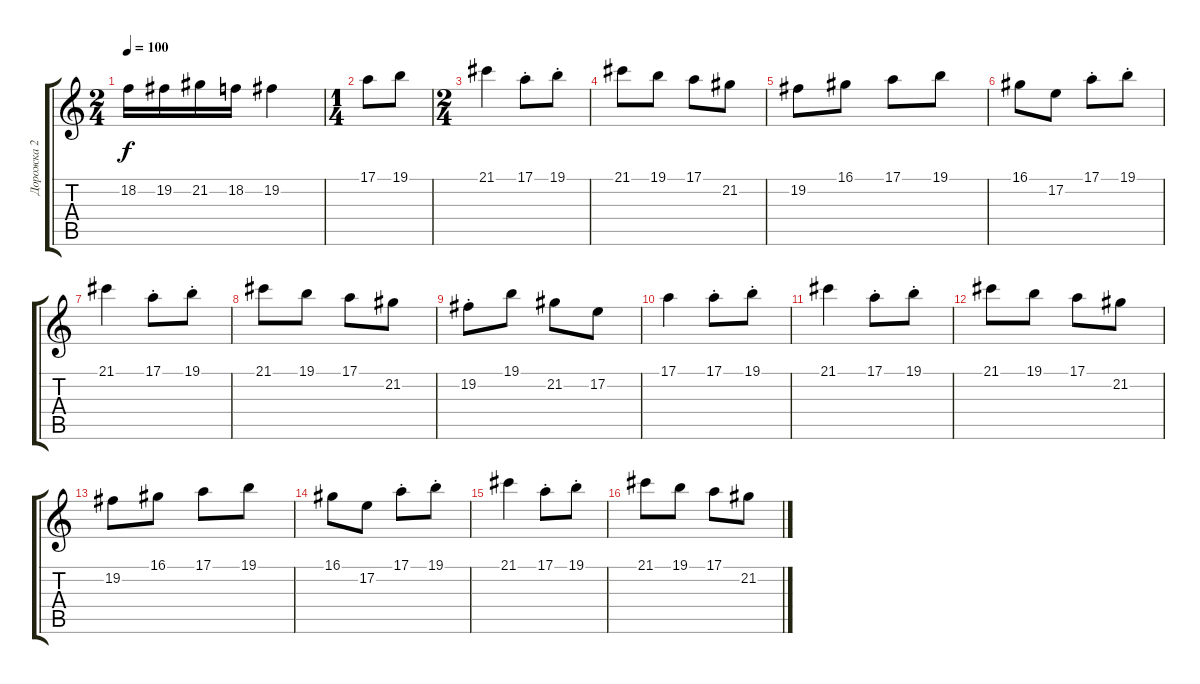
\track ("Дорожка 2" "Дорожка 2") {instrument acousticgrandpiano}
\staff {score tabs}
\tuning (E4 B3 G3 D3 A2 E2) {hide}
\ts (2 4)
\tempo 100
\clef g2
\ks c
18.2.16{dy f} 19.2.16 21.2.16 18.2.16 19.2.4 |
\ts (1 4)
17.1.8 19.1.8 |
\ts (2 4)
21.1.4 17.1{st}.8 19.1{st}.8 |
21.1.8 19.1.8 17.1.8 21.2.8 |
19.2.8 16.1.8 17.1.8 19.1.8 |
16.1.8 17.2.8 17.1{st}.8 19.1{st}.8 |
21.1.4 17.1{st}.8 19.1{st}.8 |
21.1.8 19.1.8 17.1.8 21.2.8 |
19.2{st}.8 19.1.8 21.2.8 17.2.8 |
17.1.4 17.1{st}.8 19.1{st}.8 |
21.1.4 17.1{st}.8 19.1{st}.8 |
21.1.8 19.1.8 17.1.8 21.2.8 |
19.2.8 16.1.8 17.1.8 19.1.8 |
16.1.8 17.2.8 17.1{st}.8 19.1{st}.8 |
21.1.4 17.1{st}.8 19.1{st}.8 |
21.1.8 19.1.8 17.1.8 21.2.8
